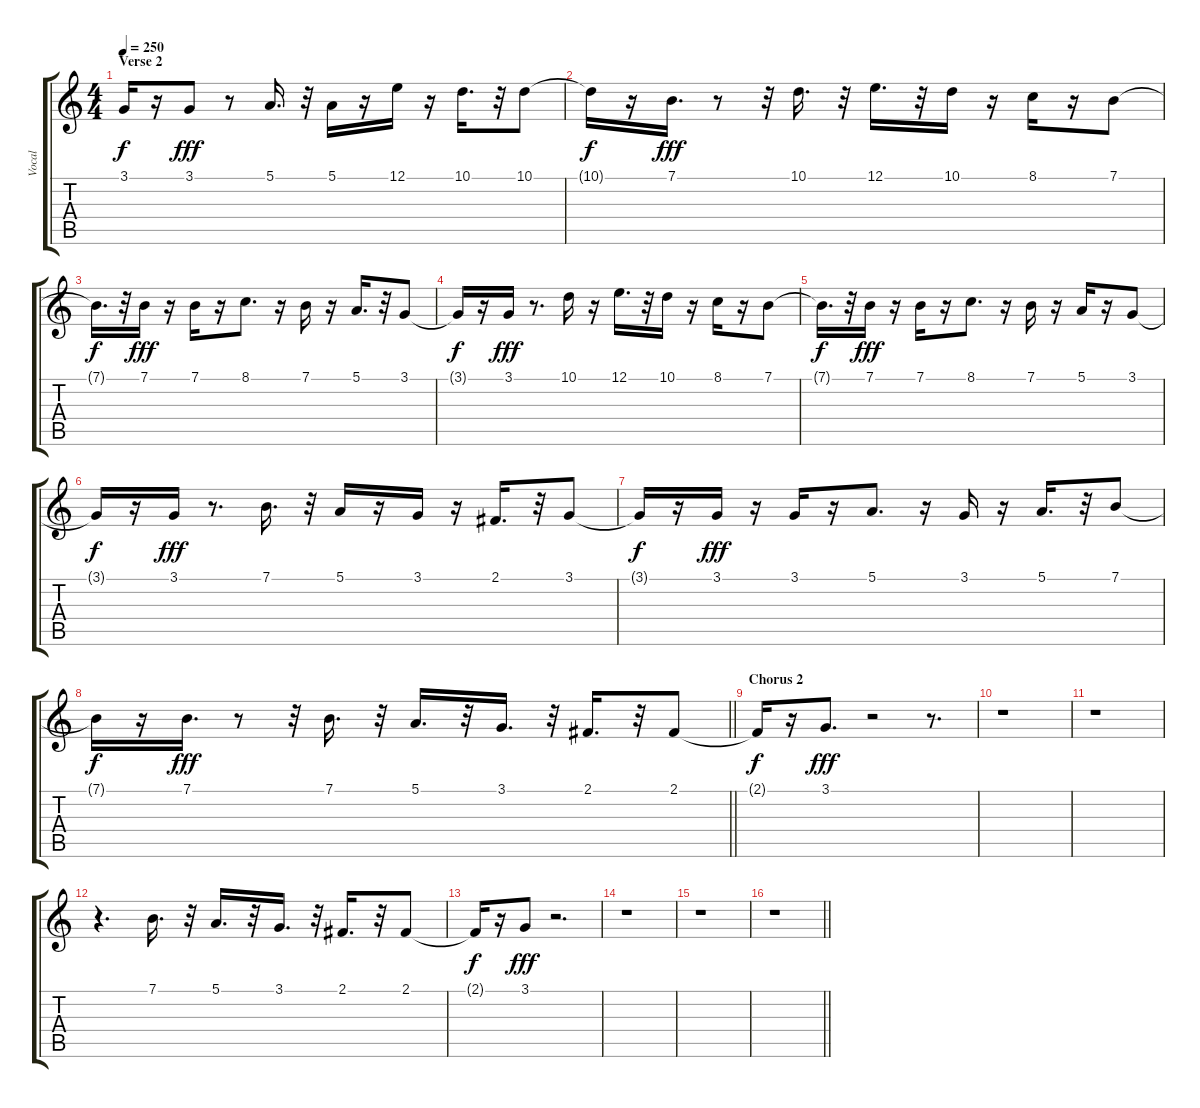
\track ("Vocal" "Vocal") {instrument flute}
\staff {score tabs}
\tuning (E4 B3 G3 D3 A2 E2) {hide}
\ts (4 4)
\section ("" "Verse 2")
\tempo 250
\clef g2
\ks c
3.1{t}.16{dy f} r.16 3.1.8{dy fff} r.8 5.1.16{d} r.32 5.1.16 r.16 12.1.16 r.16 10.1.16{d} r.32 10.1.8 |
10.1{t}.16{dy f} r.16 7.1.16{d dy fff} r.8 r.32 10.1.16{d} r.32 12.1.16{d} r.32 10.1.16 r.16 8.1.16 r.16 7.1.8 |
7.1{t}.16{d dy f} r.32 7.1.16{dy fff} r.16 7.1.16 r.16 8.1.8{d} r.16 7.1.16 r.16 5.1.16{d} r.32 3.1.8 |
3.1{t}.16{dy f} r.16 3.1.16{dy fff} r.8{d} 10.1.16 r.16 12.1.16{d} r.32 10.1.16 r.16 8.1.16 r.16 7.1.8 |
7.1{t}.16{d dy f} r.32 7.1.16{dy fff} r.16 7.1.16 r.16 8.1.8{d} r.16 7.1.16 r.16 5.1.16 r.16 3.1.8 |
3.1{t}.16{dy f} r.16 3.1.16{dy fff} r.8{d} 7.1.16{d} r.32 5.1.16 r.16 3.1.16 r.16 2.1.16{d} r.32 3.1.8 |
3.1{t}.16{dy f} r.16 3.1.16{dy fff} r.16 3.1.16 r.16 5.1.8{d} r.16 3.1.16 r.16 5.1.16{d} r.32 7.1.8 |
\barLineRight lightlight
7.1{t}.16{dy f} r.16 7.1.16{d dy fff} r.8 r.32 7.1.16{d} r.32 5.1.16{d} r.32 3.1.16{d} r.32 2.1.16{d} r.32 2.1.8 |
\section ("" "Chorus 2")
2.1{t}.16{dy f} r.16 3.1.8{d dy fff} r.2 r.8{d} |
r.1 |
r.1 |
r.4{d} 7.1.16{d} r.32 5.1.16{d} r.32 3.1.16{d} r.32 2.1.16{d} r.32 2.1.8 |
2.1{t}.16{dy f} r.16 3.1.8{dy fff} r.2{d} |
r.1 |
r.1 |
\barLineRight lightlight
r.1
